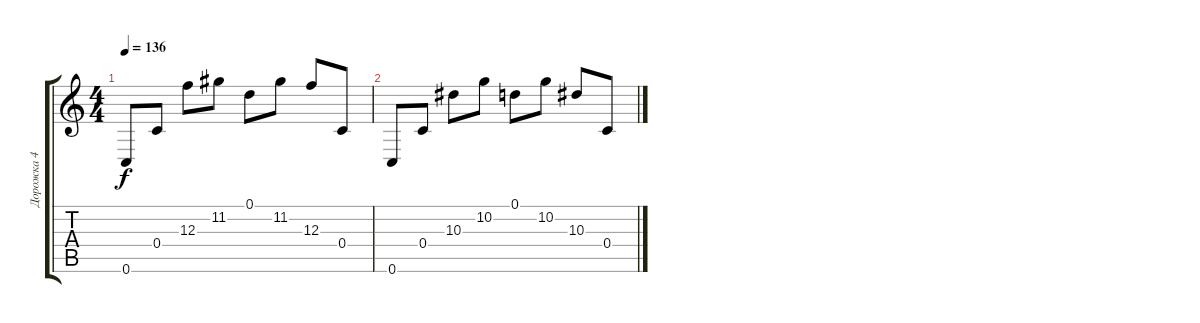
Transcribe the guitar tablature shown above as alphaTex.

\track ("Дорожка 4" "Дорожка 4") {instrument electricguitarclean}
\staff {score tabs}
\tuning (D4 A3 F3 C3 G2 C2) {hide}
\ts (4 4)
\tempo 136
\clef g2
\ks c
0.6.8{dy f} 0.4.8 12.3.8 11.2.8 0.1.8 11.2.8 12.3.8 0.4.8 |
0.6.8 0.4.8 10.3.8 10.2.8 0.1.8 10.2.8 10.3.8 0.4.8
